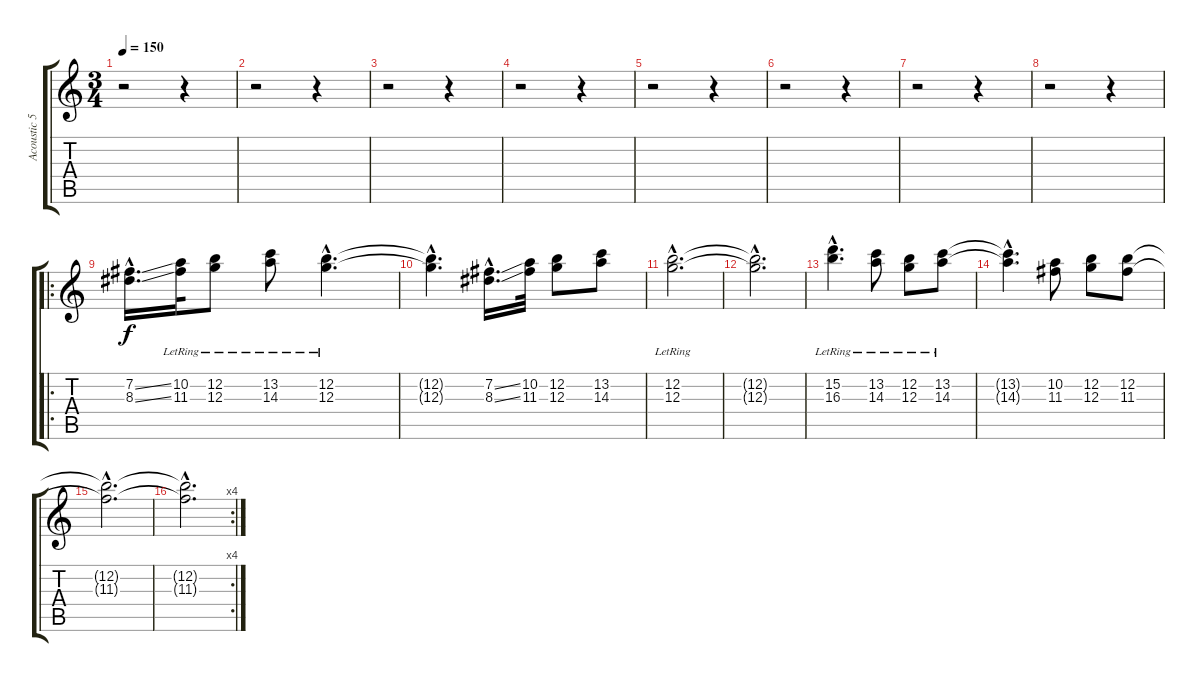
\track ("Acoustic 5" "Acoustic 5") {instrument acousticguitarnylon}
\staff {score tabs}
\tuning (E4 B3 G3 D3 A2 E2) {hide}
\ts (3 4)
\tempo 150
\clef g2
\ks c
r.2{dy f} r.4 |
r.2 r.4 |
r.2 r.4 |
r.2 r.4 |
r.2 r.4 |
r.2 r.4 |
r.2 r.4 |
r.2 r.4 |
\ro
(7.2{ss hac} 8.3{ss hac}).16{d} (10.2{lr} 11.3{lr}).32 (12.2{lr} 12.3{lr}).8 (13.2{lr} 14.3{lr}).8 (12.2{hac lr} 12.3{hac lr}).4{d} |
(12.2{hac t} 12.3{hac t}).4{d} (7.2{ss hac} 8.3{ss hac}).16{d} (10.2 11.3).32 (12.2 12.3).8 (13.2 14.3).8 |
(12.2{hac lr} 12.3{hac lr}).2{d} |
(12.2{hac t} 12.3{hac t}).2{d} |
(15.2{hac lr} 16.3{hac lr}).4{d} (13.2{lr} 14.3{lr}).8 (12.2{lr} 12.3{lr}).8 (13.2{lr} 14.3{lr}).8 |
(13.2{hac t} 14.3{hac t}).4{d} (10.2 11.3).8 (12.2 12.3).8 (12.2 11.3).8 |
(12.2{hac t} 11.3{hac t}).2{d} |
\rc 4
(12.2{hac t} 11.3{hac t}).2{d}
